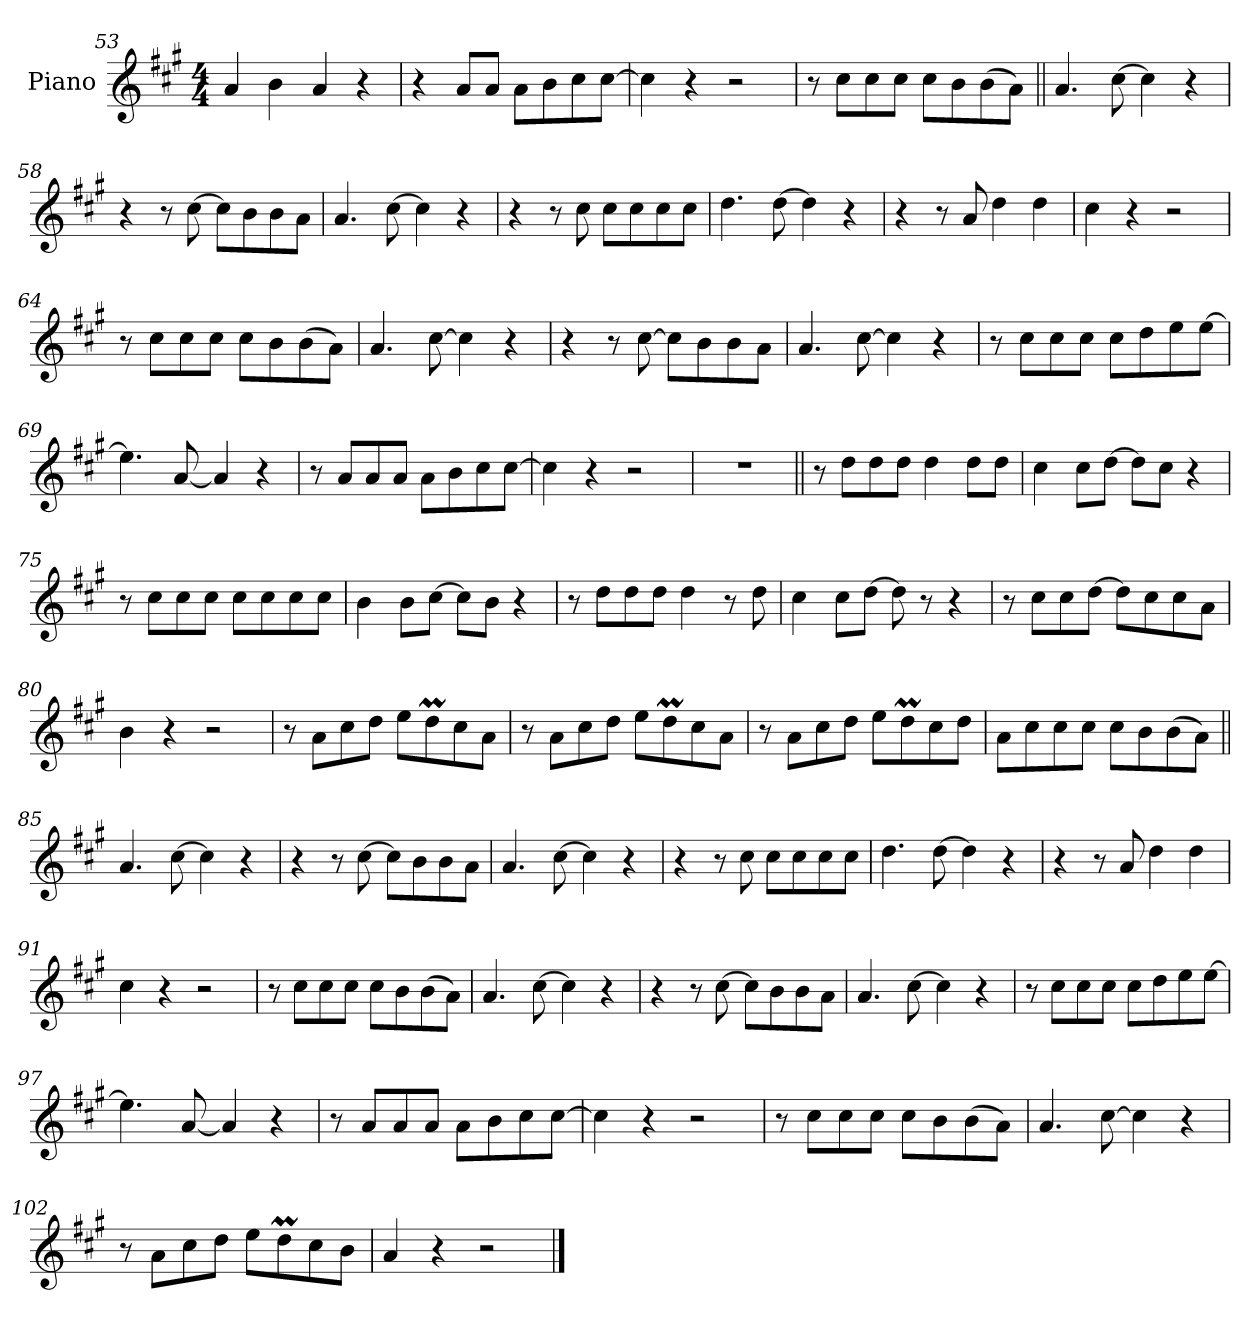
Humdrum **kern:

**kern
*part1
*staff1
*I"Piano
*I'Pno.
*clefG2
*k[f#c#g#]
*M4/4
=53
4a
4b
4a
4r
=54
4r
8aL
8aJ
8aL
8b
8cc#
[8cc#J
=55
4cc#]
4r
2r
=56
8r
8cc#L
8cc#
8cc#J
8cc#L
8b
(8b
8aJ)
=57||
4.a
[8cc#
4cc#]
4r
=58
4r
8r
[8cc#
8cc#L]
8b
8b
8aJ
=59
4.a
[8cc#
4cc#]
4r
=60
4r
8r
8cc#
8cc#L
8cc#
8cc#
8cc#J
=61
4.dd
[8dd
4dd]
4r
=62
4r
8r
8a
4dd
4dd
=63
4cc#
4r
2r
=64
8r
8cc#L
8cc#
8cc#J
8cc#L
8b
(8b
8aJ)
=65
4.a
[8cc#
4cc#]
4r
=66
4r
8r
[8cc#
8cc#L]
8b
8b
8aJ
=67
4.a
[8cc#
4cc#]
4r
=68
8r
8cc#L
8cc#
8cc#J
8cc#L
8dd
8ee
[8eeJ
=69
4.ee]
[8a
4a]
4r
=70
8r
8aL
8a
8aJ
8aL
8b
8cc#
[8cc#J
=71
4cc#]
4r
2r
=72
1r
=73||
8r
8ddL
8dd
8ddJ
4dd
8ddL
8ddJ
=74
4cc#
8cc#L
[8ddJ
8ddL]
8cc#J
4r
=75
8r
8cc#L
8cc#
8cc#J
8cc#L
8cc#
8cc#
8cc#J
=76
4b
8bL
[8cc#J
8cc#L]
8bJ
4r
=77
8r
8ddL
8dd
8ddJ
4dd
8r
8dd
=78
4cc#
8cc#L
[8ddJ
8dd]
8r
4r
=79
8r
8cc#L
8cc#
[8ddJ
8ddL]
8cc#
8cc#
8aJ
=80
4b
4r
2r
=81
8r
8a!L
8cc#!
8dd!J
8ee!L
8ddM!
8cc#!
8a!J
=82
8r
8a!L
8cc#!
8dd!J
8ee!L
8ddM!
8cc#!
8a!J
=83
8r
8a!L
8cc#!
8dd!J
8ee!L
8ddM!
8cc#!
8dd!J
=84
8a!L
8cc#
8cc#
8cc#J
8cc#L
8b
(8b
8aJ)
=85||
4.a
[8cc#
4cc#]
4r
=86
4r
8r
[8cc#
8cc#L]
8b
8b
8aJ
=87
4.a
[8cc#
4cc#]
4r
=88
4r
8r
8cc#
8cc#L
8cc#
8cc#
8cc#J
=89
4.dd
[8dd
4dd]
4r
=90
4r
8r
8a
4dd
4dd
=91
4cc#
4r
2r
=92
8r
8cc#L
8cc#
8cc#J
8cc#L
8b
(8b
8aJ)
=93
4.a
[8cc#
4cc#]
4r
=94
4r
8r
[8cc#
8cc#L]
8b
8b
8aJ
=95
4.a
[8cc#
4cc#]
4r
=96
8r
8cc#L
8cc#
8cc#J
8cc#L
8dd
8ee
[8eeJ
=97
4.ee]
[8a
4a]
4r
=98
8r
8aL
8a
8aJ
8aL
8b
8cc#
[8cc#J
=99
4cc#]
4r
2r
=100
8r
8cc#L
8cc#
8cc#J
8cc#L
8b
(8b
8aJ)
=101
4.a
[8cc#
4cc#]
4r
=102
8r
8a!L
8cc#!
8dd!J
8ee!L
8ddM!
8cc#!
8b!J
=103
4a!
4r
2r
==
*-
